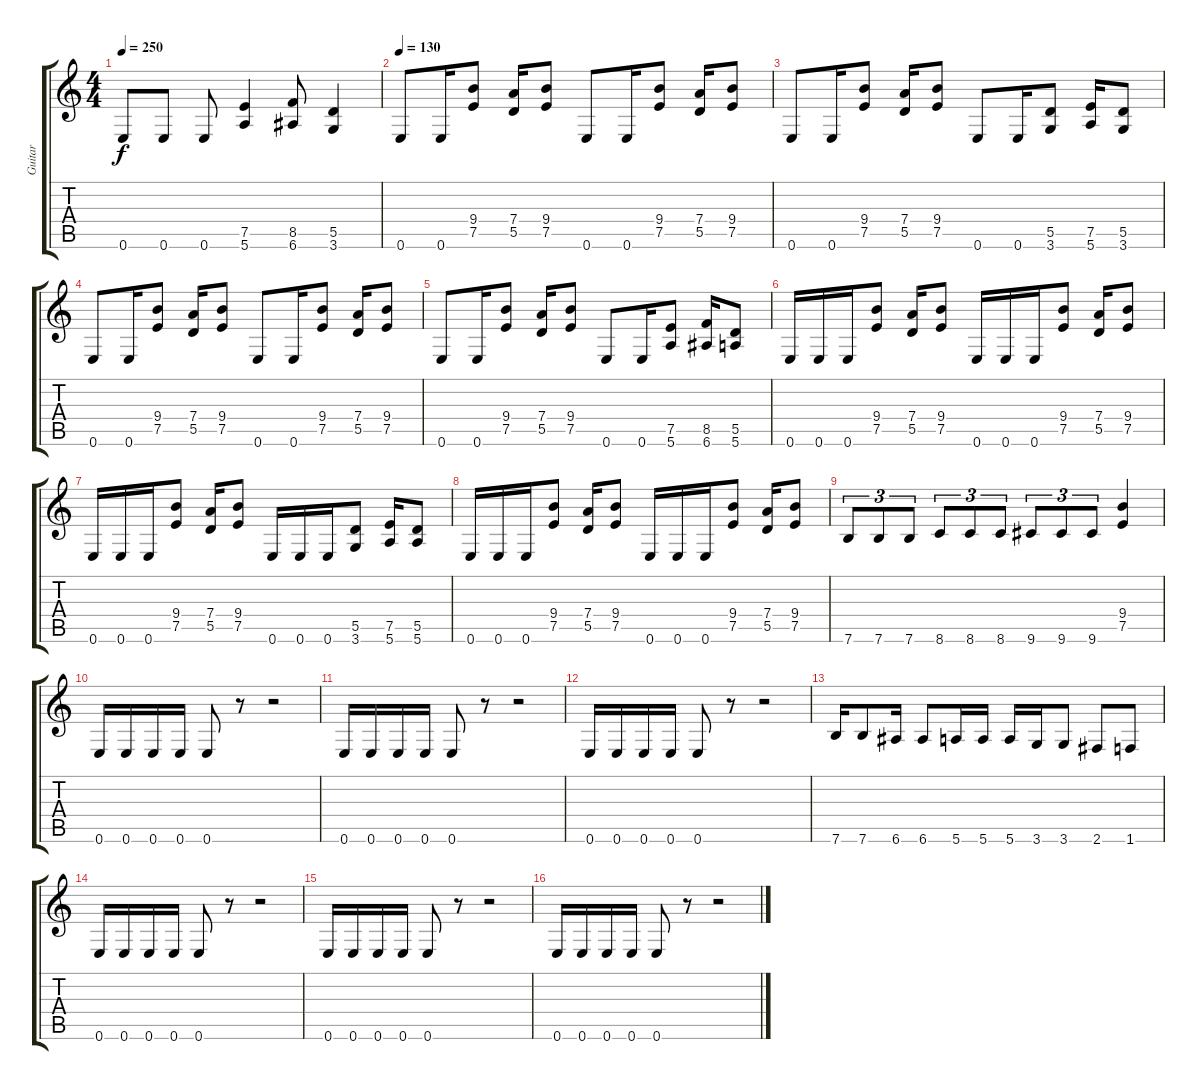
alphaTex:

\track ("Guitar" "Guitar") {instrument distortionguitar}
\staff {score tabs}
\tuning (E4 B3 G3 D3 A2 E2) {hide}
\ts (4 4)
\tempo 250
\clef g2
\ks c
0.6.8{dy f} 0.6.8 0.6.8 (7.5 5.6).4 (8.5 6.6).8 (5.5 3.6).4 |
\tempo 130
0.6.8 0.6.16 (9.4 7.5).8 (7.4 5.5).16 (9.4 7.5).8 0.6.8 0.6.16 (9.4 7.5).8 (7.4 5.5).16 (9.4 7.5).8 |
0.6.8 0.6.16 (9.4 7.5).8 (7.4 5.5).16 (9.4 7.5).8 0.6.8 0.6.16 (5.5 3.6).8 (7.5 5.6).16 (5.5 3.6).8 |
0.6.8 0.6.16 (9.4 7.5).8 (7.4 5.5).16 (9.4 7.5).8 0.6.8 0.6.16 (9.4 7.5).8 (7.4 5.5).16 (9.4 7.5).8 |
0.6.8 0.6.16 (9.4 7.5).8 (7.4 5.5).16 (9.4 7.5).8 0.6.8 0.6.16 (7.5 5.6).8 (8.5 6.6).16 (5.5 5.6).8 |
0.6.16 0.6.16 0.6.16 (9.4 7.5).8 (7.4 5.5).16 (9.4 7.5).8 0.6.16 0.6.16 0.6.16 (9.4 7.5).8 (7.4 5.5).16 (9.4 7.5).8 |
0.6.16 0.6.16 0.6.16 (9.4 7.5).8 (7.4 5.5).16 (9.4 7.5).8 0.6.16 0.6.16 0.6.16 (5.5 3.6).8 (7.5 5.6).16 (5.5 5.6).8 |
0.6.16 0.6.16 0.6.16 (9.4 7.5).8 (7.4 5.5).16 (9.4 7.5).8 0.6.16 0.6.16 0.6.16 (9.4 7.5).8 (7.4 5.5).16 (9.4 7.5).8 |
7.6.8{tu (3 2)} 7.6.8{tu (3 2)} 7.6.8{tu (3 2)} 8.6.8{tu (3 2)} 8.6.8{tu (3 2)} 8.6.8{tu (3 2)} 9.6.8{tu (3 2)} 9.6.8{tu (3 2)} 9.6.8{tu (3 2)} (9.4 7.5).4 |
0.6.16 0.6.16 0.6.16 0.6.16 0.6.8 r.8 r.2 |
0.6.16 0.6.16 0.6.16 0.6.16 0.6.8 r.8 r.2 |
0.6.16 0.6.16 0.6.16 0.6.16 0.6.8 r.8 r.2 |
7.6.16 7.6.8 6.6.16 6.6.8 5.6.16 5.6.16 5.6.16 3.6.16 3.6.8 2.6.8 1.6.8 |
0.6.16 0.6.16 0.6.16 0.6.16 0.6.8 r.8 r.2 |
0.6.16 0.6.16 0.6.16 0.6.16 0.6.8 r.8 r.2 |
0.6.16 0.6.16 0.6.16 0.6.16 0.6.8 r.8 r.2
